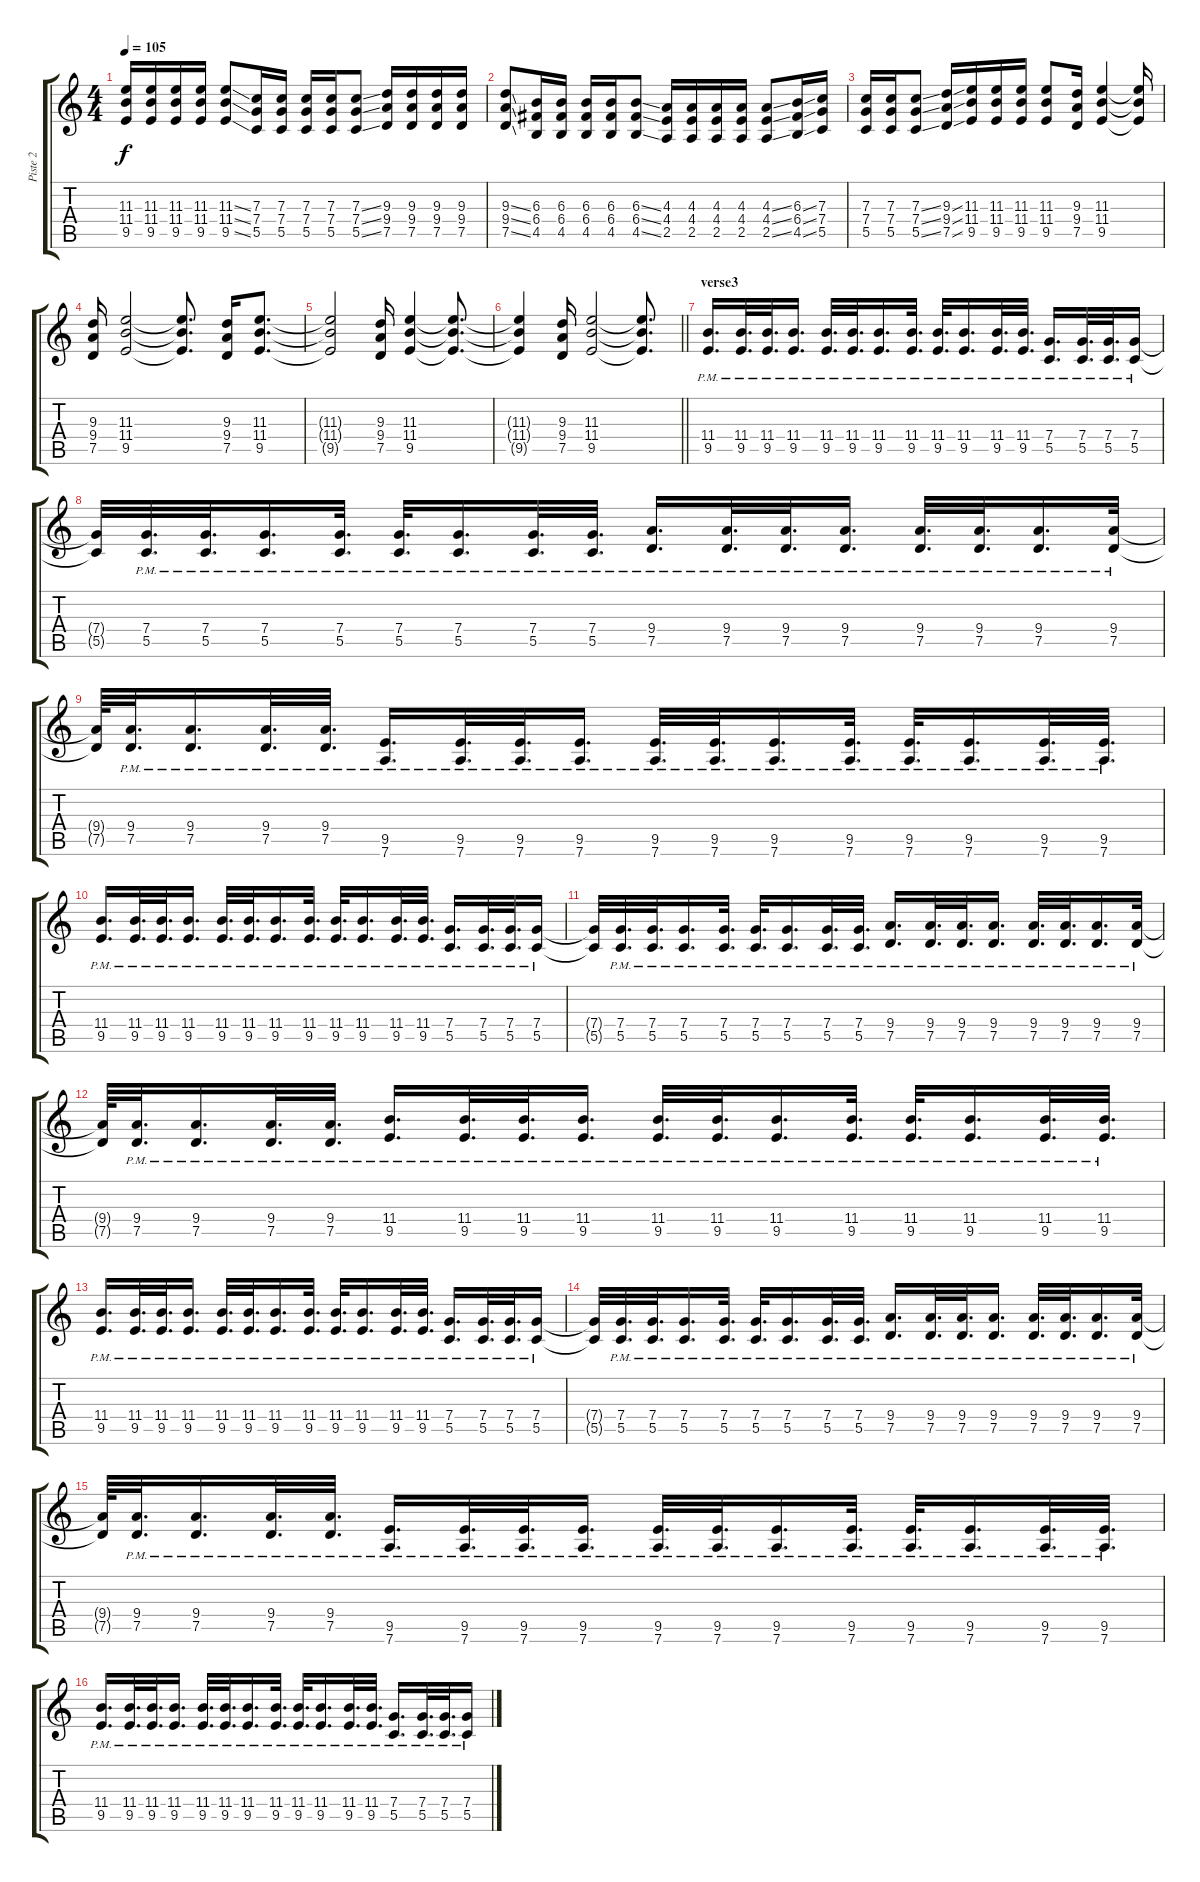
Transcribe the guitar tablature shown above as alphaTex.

\track ("Piste 2" "Piste 2") {instrument distortionguitar}
\staff {score tabs}
\tuning (D4 A3 F3 C3 G2 D2) {hide}
\ts (4 4)
\tempo 105
\clef g2
\ks c
(11.3 11.4 9.5).16{dy f} (11.3 11.4 9.5).16 (11.3 11.4 9.5).16 (11.3 11.4 9.5).16 (11.3{ss} 11.4{ss} 9.5{ss}).8 (7.3 7.4 5.5).16 (7.3 7.4 5.5).16 (7.3 7.4 5.5).16 (7.3 7.4 5.5).16 (7.3{ss} 7.4{ss} 5.5{ss}).8 (9.3 9.4 7.5).16 (9.3 9.4 7.5).16 (9.3 9.4 7.5).16 (9.3 9.4 7.5).16 |
(9.3{ss} 9.4{ss} 7.5{ss}).8 (6.3 6.4 4.5).16 (6.3 6.4 4.5).16 (6.3 6.4 4.5).16 (6.3 6.4 4.5).16 (6.3{ss} 6.4{ss} 4.5{ss}).8 (4.3 4.4 2.5).16 (4.3 4.4 2.5).16 (4.3 4.4 2.5).16 (4.3 4.4 2.5).16 (4.3{ss} 4.4{ss} 2.5{ss}).8 (6.3{ss} 6.4{ss} 4.5{ss}).16 (7.3 7.4 5.5).16 |
(7.3 7.4 5.5).16 (7.3 7.4 5.5).16 (7.3{ss} 7.4{ss} 5.5{ss}).8 (9.3{ss} 9.4{ss} 7.5{ss}).16 (11.3 11.4 9.5).16 (11.3 11.4 9.5).16 (11.3 11.4 9.5).16 (11.3 11.4 9.5).8 (9.3 9.4 7.5).16 (11.3 11.4 9.5).4 (11.3{t} 11.4{t} 9.5{t}).16 |
(9.3 9.4 7.5).16 (11.3 11.4 9.5).2 (11.3{t} 11.4{t} 9.5{t}).8{d} (9.3 9.4 7.5).16 (11.3 11.4 9.5).8{d} |
(11.3{t} 11.4{t} 9.5{t}).2 (9.3 9.4 7.5).16 (11.3 11.4 9.5).4 (11.3{t} 11.4{t} 9.5{t}).8{d} |
\barLineRight lightlight
(11.3{t} 11.4{t} 9.5{t}).4 (9.3 9.4 7.5).16 (11.3 11.4 9.5).2 (11.3{t} 11.4{t} 9.5{t}).8{d} |
\section ("" "verse3")
(11.4{pm} 9.5{pm}).16{d} (11.4{pm} 9.5{pm}).32{d} (11.4{pm} 9.5{pm}).32{d} (11.4{pm} 9.5{pm}).16{d} (11.4{pm} 9.5{pm}).32{d} (11.4{pm} 9.5{pm}).32{d} (11.4{pm} 9.5{pm}).16{d} (11.4{pm} 9.5{pm}).32{d} (11.4{pm} 9.5{pm}).32{d} (11.4{pm} 9.5{pm}).16{d} (11.4{pm} 9.5{pm}).32{d} (11.4{pm} 9.5{pm}).32{d} (7.4{pm} 5.5{pm}).16{d} (7.4{pm} 5.5{pm}).32{d} (7.4{pm} 5.5{pm}).32{d} (7.4{pm} 5.5{pm}).16 |
(7.4{t} 5.5{t}).32 (7.4{pm} 5.5{pm}).32{d} (7.4{pm} 5.5{pm}).32{d} (7.4{pm} 5.5{pm}).16{d} (7.4{pm} 5.5{pm}).32{d} (7.4{pm} 5.5{pm}).32{d} (7.4{pm} 5.5{pm}).16{d} (7.4{pm} 5.5{pm}).32{d} (7.4{pm} 5.5{pm}).32{d} (9.4{pm} 7.5{pm}).16{d} (9.4{pm} 7.5{pm}).32{d} (9.4{pm} 7.5{pm}).32{d} (9.4{pm} 7.5{pm}).16{d} (9.4{pm} 7.5{pm}).32{d} (9.4{pm} 7.5{pm}).32{d} (9.4{pm} 7.5{pm}).16{d} (9.4{pm} 7.5{pm}).32 |
(9.4{t} 7.5{t}).64 (9.4{pm} 7.5{pm}).32{d} (9.4{pm} 7.5{pm}).16{d} (9.4{pm} 7.5{pm}).32{d} (9.4{pm} 7.5{pm}).32{d} (9.5{pm} 7.6{pm}).16{d} (9.5{pm} 7.6{pm}).32{d} (9.5{pm} 7.6{pm}).32{d} (9.5{pm} 7.6{pm}).16{d} (9.5{pm} 7.6{pm}).32{d} (9.5{pm} 7.6{pm}).32{d} (9.5{pm} 7.6{pm}).16{d} (9.5{pm} 7.6{pm}).32{d} (9.5{pm} 7.6{pm}).32{d} (9.5{pm} 7.6{pm}).16{d} (9.5{pm} 7.6{pm}).32{d} (9.5{pm} 7.6{pm}).32{d} |
(11.4{pm} 9.5{pm}).16{d} (11.4{pm} 9.5{pm}).32{d} (11.4{pm} 9.5{pm}).32{d} (11.4{pm} 9.5{pm}).16{d} (11.4{pm} 9.5{pm}).32{d} (11.4{pm} 9.5{pm}).32{d} (11.4{pm} 9.5{pm}).16{d} (11.4{pm} 9.5{pm}).32{d} (11.4{pm} 9.5{pm}).32{d} (11.4{pm} 9.5{pm}).16{d} (11.4{pm} 9.5{pm}).32{d} (11.4{pm} 9.5{pm}).32{d} (7.4{pm} 5.5{pm}).16{d} (7.4{pm} 5.5{pm}).32{d} (7.4{pm} 5.5{pm}).32{d} (7.4{pm} 5.5{pm}).16 |
(7.4{t} 5.5{t}).32 (7.4{pm} 5.5{pm}).32{d} (7.4{pm} 5.5{pm}).32{d} (7.4{pm} 5.5{pm}).16{d} (7.4{pm} 5.5{pm}).32{d} (7.4{pm} 5.5{pm}).32{d} (7.4{pm} 5.5{pm}).16{d} (7.4{pm} 5.5{pm}).32{d} (7.4{pm} 5.5{pm}).32{d} (9.4{pm} 7.5{pm}).16{d} (9.4{pm} 7.5{pm}).32{d} (9.4{pm} 7.5{pm}).32{d} (9.4{pm} 7.5{pm}).16{d} (9.4{pm} 7.5{pm}).32{d} (9.4{pm} 7.5{pm}).32{d} (9.4{pm} 7.5{pm}).16{d} (9.4{pm} 7.5{pm}).32 |
(9.4{t} 7.5{t}).64 (9.4{pm} 7.5{pm}).32{d} (9.4{pm} 7.5{pm}).16{d} (9.4{pm} 7.5{pm}).32{d} (9.4{pm} 7.5{pm}).32{d} (11.4{pm} 9.5{pm}).16{d} (11.4{pm} 9.5{pm}).32{d} (11.4{pm} 9.5{pm}).32{d} (11.4{pm} 9.5{pm}).16{d} (11.4{pm} 9.5{pm}).32{d} (11.4{pm} 9.5{pm}).32{d} (11.4{pm} 9.5{pm}).16{d} (11.4{pm} 9.5{pm}).32{d} (11.4{pm} 9.5{pm}).32{d} (11.4{pm} 9.5{pm}).16{d} (11.4{pm} 9.5{pm}).32{d} (11.4{pm} 9.5{pm}).32{d} |
(11.4{pm} 9.5{pm}).16{d} (11.4{pm} 9.5{pm}).32{d} (11.4{pm} 9.5{pm}).32{d} (11.4{pm} 9.5{pm}).16{d} (11.4{pm} 9.5{pm}).32{d} (11.4{pm} 9.5{pm}).32{d} (11.4{pm} 9.5{pm}).16{d} (11.4{pm} 9.5{pm}).32{d} (11.4{pm} 9.5{pm}).32{d} (11.4{pm} 9.5{pm}).16{d} (11.4{pm} 9.5{pm}).32{d} (11.4{pm} 9.5{pm}).32{d} (7.4{pm} 5.5{pm}).16{d} (7.4{pm} 5.5{pm}).32{d} (7.4{pm} 5.5{pm}).32{d} (7.4{pm} 5.5{pm}).16 |
(7.4{t} 5.5{t}).32 (7.4{pm} 5.5{pm}).32{d} (7.4{pm} 5.5{pm}).32{d} (7.4{pm} 5.5{pm}).16{d} (7.4{pm} 5.5{pm}).32{d} (7.4{pm} 5.5{pm}).32{d} (7.4{pm} 5.5{pm}).16{d} (7.4{pm} 5.5{pm}).32{d} (7.4{pm} 5.5{pm}).32{d} (9.4{pm} 7.5{pm}).16{d} (9.4{pm} 7.5{pm}).32{d} (9.4{pm} 7.5{pm}).32{d} (9.4{pm} 7.5{pm}).16{d} (9.4{pm} 7.5{pm}).32{d} (9.4{pm} 7.5{pm}).32{d} (9.4{pm} 7.5{pm}).16{d} (9.4{pm} 7.5{pm}).32 |
(9.4{t} 7.5{t}).64 (9.4{pm} 7.5{pm}).32{d} (9.4{pm} 7.5{pm}).16{d} (9.4{pm} 7.5{pm}).32{d} (9.4{pm} 7.5{pm}).32{d} (9.5{pm} 7.6{pm}).16{d} (9.5{pm} 7.6{pm}).32{d} (9.5{pm} 7.6{pm}).32{d} (9.5{pm} 7.6{pm}).16{d} (9.5{pm} 7.6{pm}).32{d} (9.5{pm} 7.6{pm}).32{d} (9.5{pm} 7.6{pm}).16{d} (9.5{pm} 7.6{pm}).32{d} (9.5{pm} 7.6{pm}).32{d} (9.5{pm} 7.6{pm}).16{d} (9.5{pm} 7.6{pm}).32{d} (9.5{pm} 7.6{pm}).32{d} |
(11.4{pm} 9.5{pm}).16{d} (11.4{pm} 9.5{pm}).32{d} (11.4{pm} 9.5{pm}).32{d} (11.4{pm} 9.5{pm}).16{d} (11.4{pm} 9.5{pm}).32{d} (11.4{pm} 9.5{pm}).32{d} (11.4{pm} 9.5{pm}).16{d} (11.4{pm} 9.5{pm}).32{d} (11.4{pm} 9.5{pm}).32{d} (11.4{pm} 9.5{pm}).16{d} (11.4{pm} 9.5{pm}).32{d} (11.4{pm} 9.5{pm}).32{d} (7.4{pm} 5.5{pm}).16{d} (7.4{pm} 5.5{pm}).32{d} (7.4{pm} 5.5{pm}).32{d} (7.4{pm} 5.5{pm}).16
